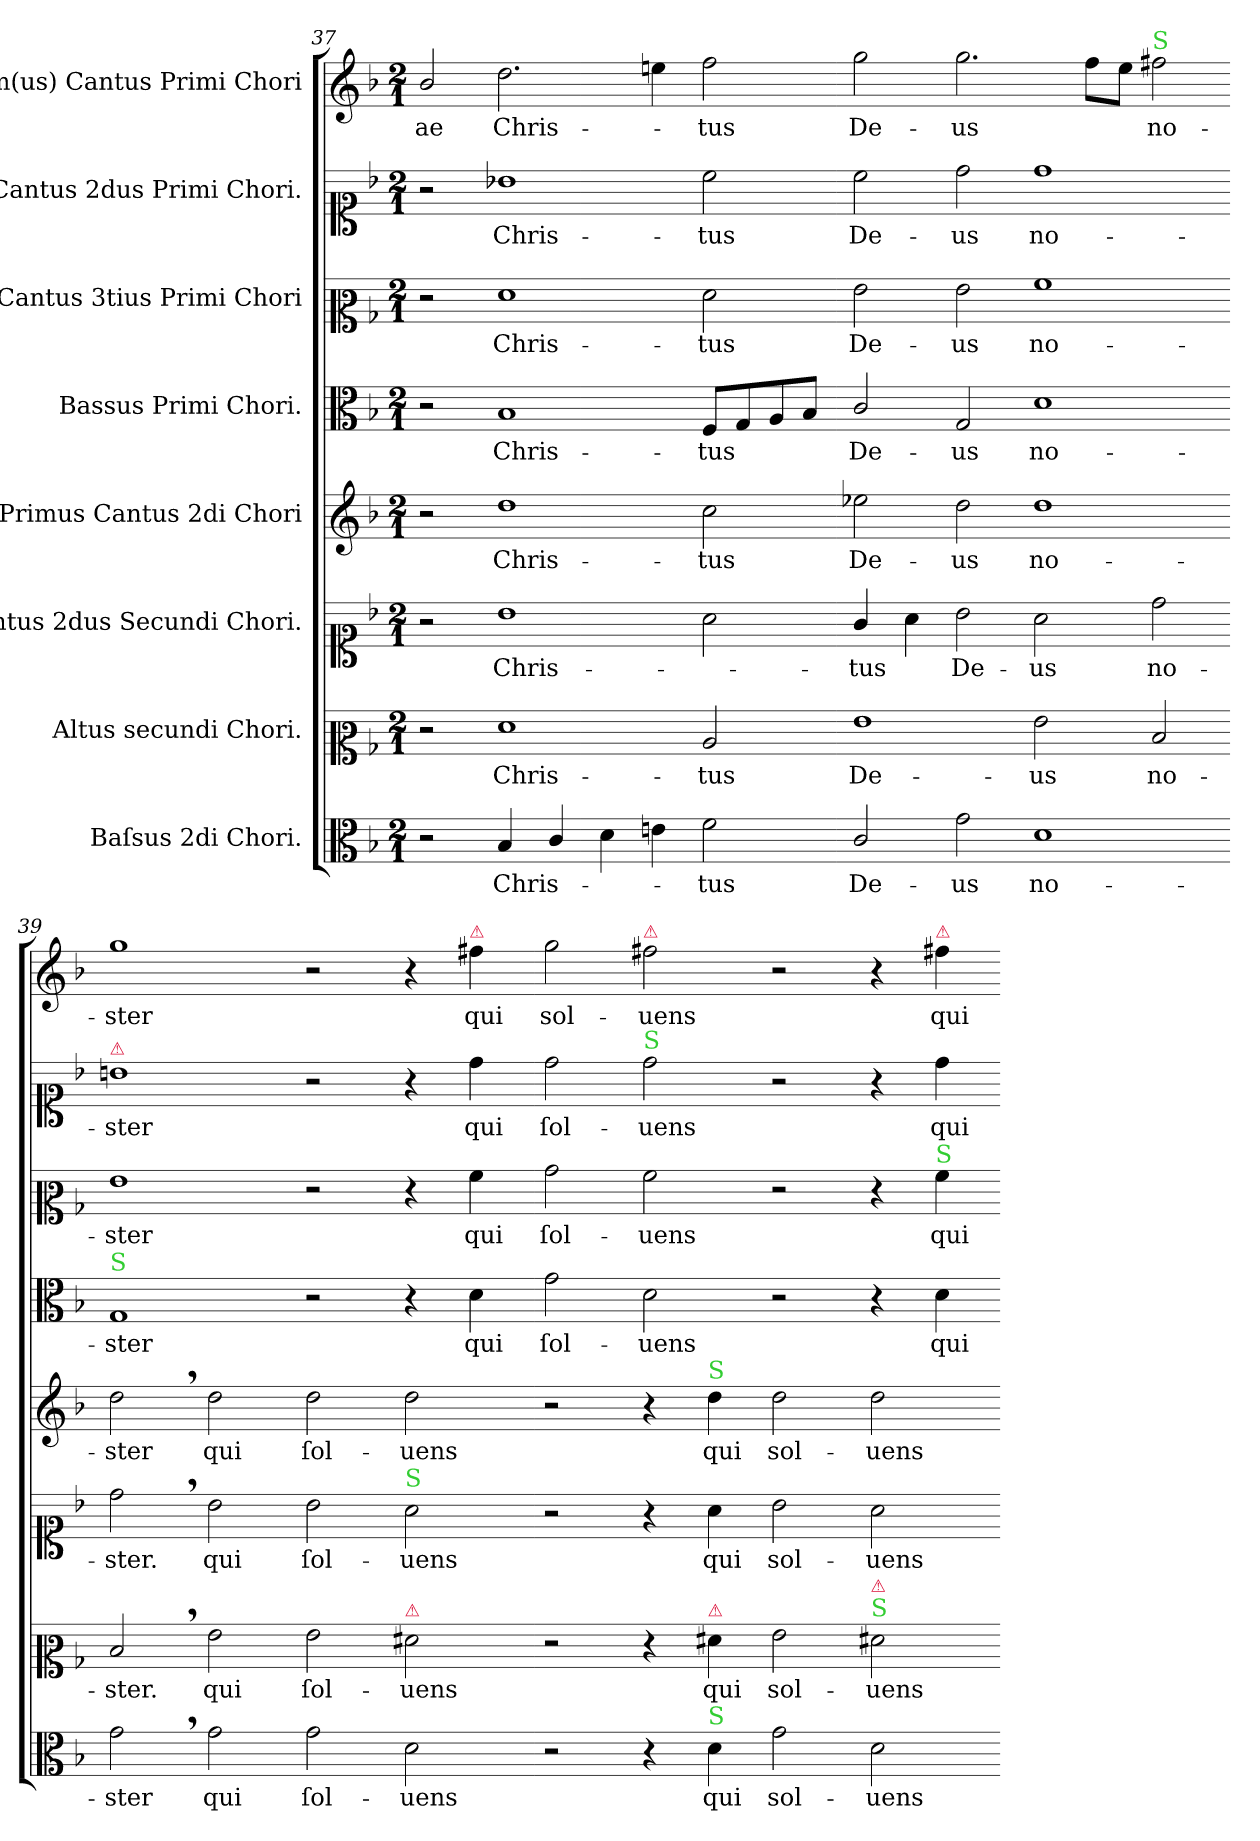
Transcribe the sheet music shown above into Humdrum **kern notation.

**kern	**text	**kern	**text	**kern	**text	**kern	**text	**kern	**text	**kern	**text	**kern	**text	**kern	**text
*part8	*part8	*part7	*part7	*part6	*part6	*part5	*part5	*part4	*part4	*part3	*part3	*part2	*part2	*part1	*part1
*staff8	*staff8	*staff7	*staff7	*staff6	*staff6	*staff5	*staff5	*staff4	*staff4	*staff3	*staff3	*staff2	*staff2	*staff1	*staff1
*I"Baſsus 2di Chori.	*	*I"Altus secundi Chori.	*	*I"Cantus 2dus Secundi Chori.	*	*I"Primus Cantus 2di Chori	*	*I"Bassus Primi Chori.	*	*I"Cantus 3tius Primi Chori	*	*I"Cantus 2dus Primi Chori.	*	*I"Im(us) Cantus Primi Chori	*
*clefC3	*	*clefC2	*	*clefC1	*	*clefG2	*	*clefC3	*	*clefC2	*	*clefC1	*	*clefG2	*
*k[b-]	*	*k[b-]	*	*k[b-]	*	*k[b-]	*	*k[b-]	*	*k[b-]	*	*k[b-]	*	*k[b-]	*
*M2/1	*	*M2/1	*	*M2/1	*	*M2/1	*	*M2/1	*	*M2/1	*	*M2/1	*	*M2/1	*
=37	=37	=37	=37	=37	=37	=37	=37	=37	=37	=37	=37	=37	=37	=37	=37
2r	.	2r	.	2r	.	2r	.	2r	.	2r	.	2r	.	2b-/	-ae
4B-/	Chris-	1f\	Chris-	1b-\	Chris-	1dd\	Chris-	1B-/	Chris-	1f\	Chris-	1b-X\	Chris-	2.dd\	Chris-
4c/	.	.	.	.	.	.	.	.	.	.	.	.	.	.	.
4d\	.	.	.	.	.	.	.	.	.	.	.	.	.	.	.
4en\	.	.	.	.	.	.	.	.	.	.	.	.	.	4een\	.
2f\	-tus	2c/	-tus	2a\	.	2cc\	-tus	8F/L	-tus	2f\	-tus	2cc\	-tus	2ff\	-tus
.	.	.	.	.	.	.	.	8G/	.	.	.	.	.	.	.
.	.	.	.	.	.	.	.	8A/	.	.	.	.	.	.	.
.	.	.	.	.	.	.	.	8B-/J	.	.	.	.	.	.	.
=38-	=38-	=38-	=38-	=38-	=38-	=38-	=38-	=38-	=38-	=38-	=38-	=38-	=38-	=38-	=38-
2c/	De-	1g\	De-	4g/	-tus	2ee-X\	De-	2c/	De-	2g\	De-	2cc\	De-	2gg\	De-
.	.	.	.	4a\	.	.	.	.	.	.	.	.	.	.	.
2g\	-us	.	.	2b-\	De-	2dd\	-us	2G/	-us	2g\	-us	2dd\	-us	2.gg\	-us
1d\	no-	2g\	-us	2a\	-us	1dd\	no-	1d\	no-	1a\	no-	1dd\	no-	.	.
.	.	.	.	.	.	.	.	.	.	.	.	.	.	8ff\L	.
.	.	.	.	.	.	.	.	.	.	.	.	.	.	8ee\J	.
!	!	!	!	!	!	!	!	!	!	!	!	!	!	!LO:TX:a:color=limegreen:t=S	!
.	.	2d/	no-	2dd\	no-	.	.	.	.	.	.	.	.	2ff#X\	no-
=39-	=39-	=39-	=39-	=39-	=39-	=39-	=39-	=39-	=39-	=39-	=39-	=39-	=39-	=39-	=39-
!	!	!	!	!	!	!	!	!	!	!	!	!LO:TX:a:color=crimson:t=⚠	!	!	!
!	!	!	!	!	!	!	!	!LO:TX:a:color=limegreen:t=S	!	!	!	!	!	!	!
2g,<\	-ster	2d,</	-ster.	2dd,<\	-ster.	2dd,<\	-ster	1G/	-ster	1g\	-ster	1bn\	-ster	1gg\	-ster
2g\	qui	2g\	qui	2b-\	qui	2dd\	qui	.	.	.	.	.	.	.	.
2g\	ſol-	2g\	ſol-	2b-\	ſol-	2dd\	ſol-	2r	.	2r	.	2r	.	2r	.
!	!	!	!	!LO:TX:a:color=limegreen:t=S	!	!	!	!	!	!	!	!	!	!	!
!	!	!LO:TX:a:color=crimson:t=⚠	!	!	!	!	!	!	!	!	!	!	!	!	!
2d\	-uens	2f#X\	-uens	2a\	-uens	2dd\	-uens	4r	.	4r	.	4r	.	4r	.
!	!	!	!	!	!	!	!	!	!	!	!	!	!	!LO:TX:a:color=crimson:t=⚠	!
.	.	.	.	.	.	.	.	4d\	qui	4a\	qui	4dd\	qui	4ff#X\	qui
=40-	=40-	=40-	=40-	=40-	=40-	=40-	=40-	=40-	=40-	=40-	=40-	=40-	=40-	=40-	=40-
2r	.	2r	.	2r	.	2r	.	2g\	ſol-	2b-\	ſol-	2dd\	ſol-	2gg\	sol-
!	!	!	!	!	!	!	!	!	!	!	!	!	!	!LO:TX:a:color=crimson:t=⚠	!
!	!	!	!	!	!	!	!	!	!	!	!	!LO:TX:a:color=limegreen:t=S	!	!	!
4r	.	4r	.	4r	.	4r	.	2d\	-uens	2a\	-uens	2dd\	-uens	2ff#X\	-uens
!	!	!	!	!	!	!LO:TX:a:color=limegreen:t=S	!	!	!	!	!	!	!	!	!
!	!	!LO:TX:a:color=crimson:t=⚠	!	!	!	!	!	!	!	!	!	!	!	!	!
!LO:TX:a:color=limegreen:t=S	!	!	!	!	!	!	!	!	!	!	!	!	!	!	!
4d\	qui	4f#X\	qui	4a\	qui	4dd\	qui	.	.	.	.	.	.	.	.
2g\	sol-	2g\	sol-	2b-\	sol-	2dd\	sol-	2r	.	2r	.	2r	.	2r	.
!	!	!LO:TX:a:color=limegreen:t=S	!	!	!	!	!	!	!	!	!	!	!	!	!
!	!	!LO:TX:a:color=crimson:t=⚠	!	!	!	!	!	!	!	!	!	!	!	!	!
2d\	-uens	2f#X\	-uens	2a\	-uens	2dd\	-uens	4r	.	4r	.	4r	.	4r	.
!	!	!	!	!	!	!	!	!	!	!	!	!	!	!LO:TX:a:color=crimson:t=⚠	!
!	!	!	!	!	!	!	!	!	!	!LO:TX:a:color=limegreen:t=S	!	!	!	!	!
.	.	.	.	.	.	.	.	4d\	qui	4a\	qui	4dd\	qui	4ff#X\	qui
=-	=-	=-	=-	=-	=-	=-	=-	=-	=-	=-	=-	=-	=-	=-	=-
*-	*-	*-	*-	*-	*-	*-	*-	*-	*-	*-	*-	*-	*-	*-	*-
